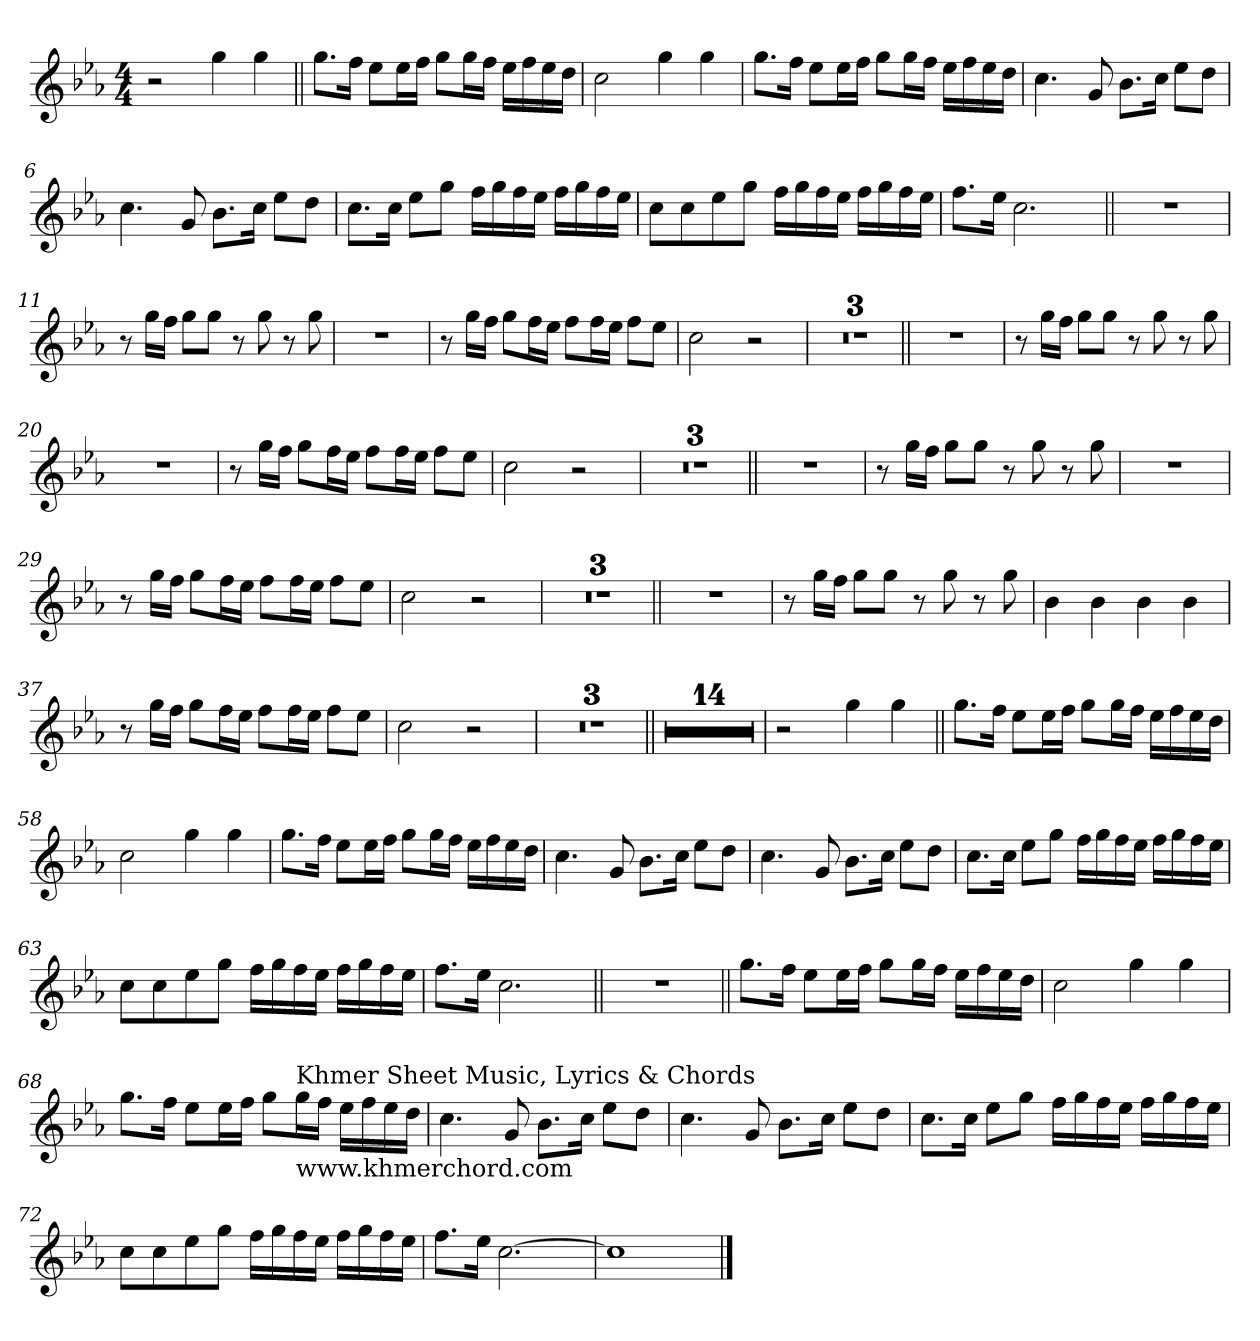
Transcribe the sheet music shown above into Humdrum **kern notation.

**kern
*part1
*staff1
!!LO:PB:g=z
*clefG2
*k[b-e-a-]
*E-:
*M4/4
*MM111
=1
2r
4ggi\
4ggi\
=2||
8.ggi\L
16ffi\Jk
8ee-i\L
16ee-i\L
16ffi\JJ
8ggi\L
16ggi\L
16ffi\JJ
16ee-i\LL
16ffi\
16ee-i\
16ddi\JJ
=3
2cci\
4ggi\
4ggi\
=4
8.ggi\L
16ffi\Jk
8ee-i\L
16ee-i\L
16ffi\JJ
8ggi\L
16ggi\L
16ffi\JJ
16ee-i\LL
16ffi\
16ee-i\
16ddi\JJ
=5
4.cci\
8gi/
8.b-i\L
16cci\Jk
8ee-i\L
8ddi\J
!!LO:LB:g=z
=6
4.cci\
8gi/
8.b-i\L
16cci\Jk
8ee-i\L
8ddi\J
=7
8.cci\L
16cci\Jk
8ee-i\L
8ggi\J
16ffi\LL
16ggi\
16ffi\
16ee-i\JJ
16ffi\LL
16ggi\
16ffi\
16ee-i\JJ
=8
8cci\L
8cci\
8ee-i\
8ggi\J
16ffi\LL
16ggi\
16ffi\
16ee-i\JJ
16ffi\LL
16ggi\
16ffi\
16ee-i\JJ
=9
8.ffi\L
16ee-i\Jk
2.cci\
=10||
1r
!!LO:LB:g=z
=11
8r
16ggi\LL
16ffi\JJ
8ggi\L
8ggi\J
8r
8ggi\
8r
8ggi\
=12
1r
=13
8r
16ggi\LL
16ffi\JJ
8ggi\L
16ffi\L
16ee-i\JJ
8ffi\L
16ffi\L
16ee-i\JJ
8ffi\L
8ee-i\J
=14
2cci\
2r
=15
1r
=16
1r
=17
1r
=18||
1r
!!LO:LB:g=z
=19
8r
16ggi\LL
16ffi\JJ
8ggi\L
8ggi\J
8r
8ggi\
8r
8ggi\
=20
1r
=21
8r
16ggi\LL
16ffi\JJ
8ggi\L
16ffi\L
16ee-i\JJ
8ffi\L
16ffi\L
16ee-i\JJ
8ffi\L
8ee-i\J
=22
2cci\
2r
=23
1r
=24
1r
=25
1r
=26||
1r
!!LO:LB:g=z
=27
8r
16ggi\LL
16ffi\JJ
8ggi\L
8ggi\J
8r
8ggi\
8r
8ggi\
=28
1r
=29
8r
16ggi\LL
16ffi\JJ
8ggi\L
16ffi\L
16ee-i\JJ
8ffi\L
16ffi\L
16ee-i\JJ
8ffi\L
8ee-i\J
=30
2cci\
2r
=31
1r
=32
1r
=33
1r
=34||
1r
!!LO:LB:g=z
=35
8r
16ggi\LL
16ffi\JJ
8ggi\L
8ggi\J
8r
8ggi\
8r
8ggi\
=36
4b-i
4b-i
4b-i
4b-i
=37
8r
16ggi\LL
16ffi\JJ
8ggi\L
16ffi\L
16ee-i\JJ
8ffi\L
16ffi\L
16ee-i\JJ
8ffi\L
8ee-i\J
=38
2cci\
2r
=39
1r
=40
1r
=41
1r
!!LO:LB:g=z
=42||
1r
=43
1r
=44
1r
=45
1r
=46
1r
=47
1r
=48
1r
=49
1r
=50
1r
=51
1r
=52
1r
!!LO:LB:g=z
=53
1r
=54
1r
=55
1r
=56
2r
4ggi\
4ggi\
=57||
8.ggi\L
16ffi\Jk
8ee-i\L
16ee-i\L
16ffi\JJ
8ggi\L
16ggi\L
16ffi\JJ
16ee-i\LL
16ffi\
16ee-i\
16ddi\JJ
=58
2cci\
4ggi\
4ggi\
!!LO:LB:g=z
=59
8.ggi\L
16ffi\Jk
8ee-i\L
16ee-i\L
16ffi\JJ
8ggi\L
16ggi\L
16ffi\JJ
16ee-i\LL
16ffi\
16ee-i\
16ddi\JJ
=60
4.cci\
8gi/
8.b-i\L
16cci\Jk
8ee-i\L
8ddi\J
=61
4.cci\
8gi/
8.b-i\L
16cci\Jk
8ee-i\L
8ddi\J
=62
8.cci\L
16cci\Jk
8ee-i\L
8ggi\J
16ffi\LL
16ggi\
16ffi\
16ee-i\JJ
16ffi\LL
16ggi\
16ffi\
16ee-i\JJ
!!LO:LB:g=z
=63
8cci\L
8cci\
8ee-i\
8ggi\J
16ffi\LL
16ggi\
16ffi\
16ee-i\JJ
16ffi\LL
16ggi\
16ffi\
16ee-i\JJ
=64
8.ffi\L
16ee-i\Jk
2.cci\
=65||
1r
=66||
8.ggi\L
16ffi\Jk
8ee-i\L
16ee-i\L
16ffi\JJ
8ggi\L
16ggi\L
16ffi\JJ
16ee-i\LL
16ffi\
16ee-i\
16ddi\JJ
=67
2cci\
4ggi\
4ggi\
!!LO:LB:g=z
=68
8.ggi\L
16ffi\Jk
8ee-i\L
16ee-i\L
16ffi\JJ
8ggi\L
!LO:TX:b:t=www.khmerchord.com
!LO:TX:t=Khmer Sheet Music, Lyrics & Chords
16ggi\L
16ffi\JJ
16ee-i\LL
16ffi\
16ee-i\
16ddi\JJ
=69
4.cci\
8gi/
8.b-i\L
16cci\Jk
8ee-i\L
8ddi\J
=70
4.cci\
8gi/
8.b-i\L
16cci\Jk
8ee-i\L
8ddi\J
!!LO:LB:g=z
=71
8.cci\L
16cci\Jk
8ee-i\L
8ggi\J
16ffi\LL
16ggi\
16ffi\
16ee-i\JJ
16ffi\LL
16ggi\
16ffi\
16ee-i\JJ
=72
8cci\L
8cci\
8ee-i\
8ggi\J
16ffi\LL
16ggi\
16ffi\
16ee-i\JJ
16ffi\LL
16ggi\
16ffi\
16ee-i\JJ
=73
8.ffi\L
16ee-i\Jk
[>2.cci\
=74
1cci]
==
*-
